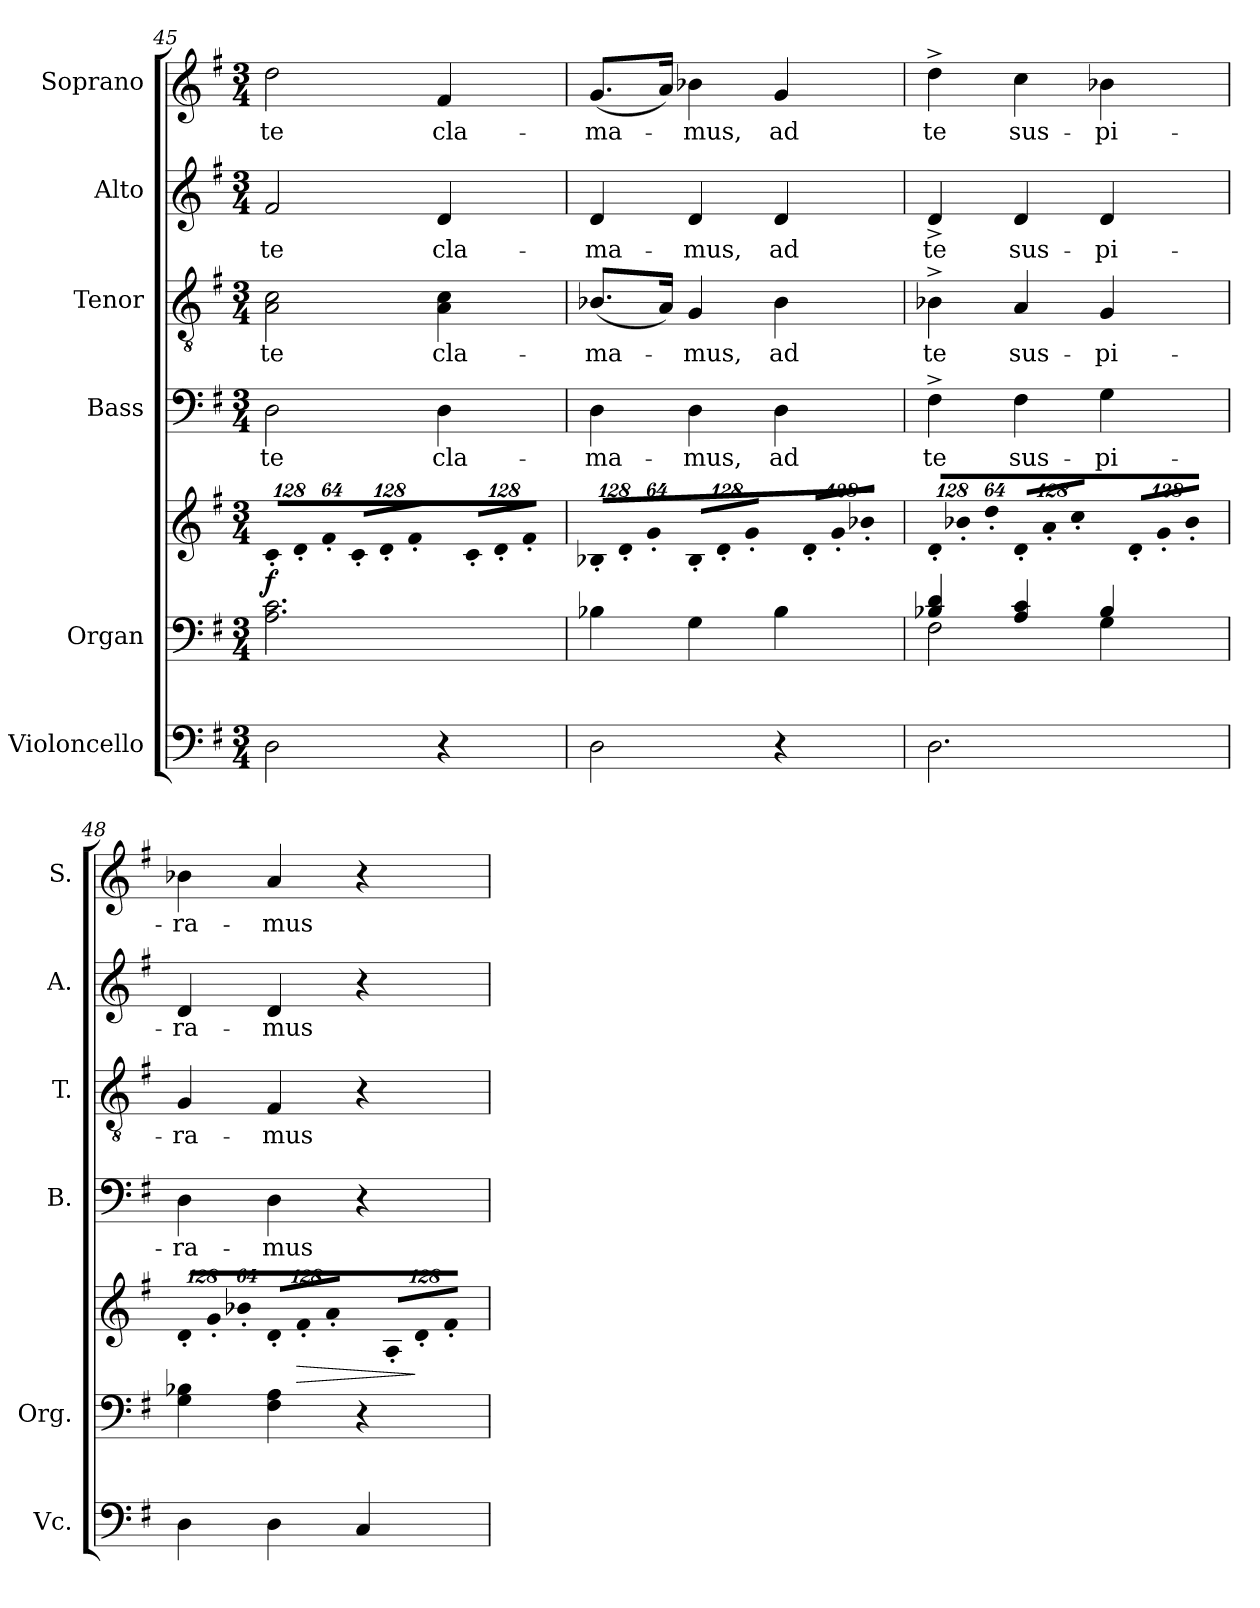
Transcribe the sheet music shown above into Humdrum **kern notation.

**kern	**kern	**kern	**dynam	**kern	**text	**kern	**text	**kern	**text	**kern	**text
*part6	*part5	*part5	*part5	*part4	*part4	*part3	*part3	*part2	*part2	*part1	*part1
*staff7	*staff6	*staff5	*staff5/6	*staff4	*staff4	*staff3	*staff3	*staff2	*staff2	*staff1	*staff1
*I"Violoncello	*I"Organ	*	*	*I"Bass	*	*I"Tenor	*	*I"Alto	*	*I"Soprano	*
*I'Vc.	*I'Org.	*	*	*I'B.	*	*I'T.	*	*I'A.	*	*I'S.	*
*clefF4	*clefF4	*clefG2	*	*clefF4	*	*clefGv2	*	*clefG2	*	*clefG2	*
*	*	*	*	*	*	*ITrd7c12	*	*	*	*	*
*k[f#]	*k[f#]	*k[f#]	*	*k[f#]	*	*k[f#]	*	*k[f#]	*	*k[f#]	*
*G:	*G:	*G:	*	*G:	*	*G:	*	*G:	*	*G:	*
*M3/4	*M3/4	*M3/4	*	*M3/4	*	*M3/4	*	*M3/4	*	*M3/4	*
*	*	*Xbrackettup	*	*	*	*	*	*	*	*	*
=45	=45	=45	=45	=45	=45	=45	=45	=45	=45	=45	=45
!	!	!LO:N:vis=8	!	!	!	!	!	!	!	!	!
!	!	!	!	!	!LO:LY:b:color=#000000	!	!	!	!	!	!
!	!	!	!	!	!	!	!LO:LY:b:color=#000000	!	!	!	!
!	!	!	!	!	!	!	!	!	!LO:LY:b:color=#000000	!	!
!	!	!	!	!	!	!	!	!	!	!	!LO:LY:b:color=#000000
2Di\	2.Ai\ 2.ci	1024%85c'i/L	f	2Di\	te	2AAi\ 2Ci	te	2f#i/	te	2ddi\	te
!	!	!LO:N:vis=8	!	!	!	!	!	!	!	!	!
.	.	1024%85d'i/	.	.	.	.	.	.	.	.	.
!	!	!LO:N:vis=8	!	!	!	!	!	!	!	!	!
.	.	512%43f#'i/J	.	.	.	.	.	.	.	.	.
!	!	!LO:N:vis=8	!	!	!	!	!	!	!	!	!
.	.	1024%85c'i/L	.	.	.	.	.	.	.	.	.
!	!	!LO:N:vis=8	!	!	!	!	!	!	!	!	!
.	.	1024%85d'i/	.	.	.	.	.	.	.	.	.
!	!	!LO:N:vis=8	!	!	!	!	!	!	!	!	!
.	.	512%43f#'i/J	.	.	.	.	.	.	.	.	.
!	!	!LO:N:vis=8	!	!	!	!	!	!	!	!	!
!	!	!	!	!	!LO:LY:b:color=#000000	!	!	!	!	!	!
!	!	!	!	!	!	!	!LO:LY:b:color=#000000	!	!	!	!
!	!	!	!	!	!	!	!	!	!LO:LY:b:color=#000000	!	!
!	!	!	!	!	!	!	!	!	!	!	!LO:LY:b:color=#000000
4r	.	1024%85c'i/L	.	4Di\	cla-	4AAi\ 4Ci	cla-	4di/	cla-	4f#i/	cla-
!	!	!LO:N:vis=8	!	!	!	!	!	!	!	!	!
.	.	1024%85d'i/	.	.	.	.	.	.	.	.	.
!	!	!LO:N:vis=8	!	!	!	!	!	!	!	!	!
.	.	512%43f#'i/J	.	.	.	.	.	.	.	.	.
=46	=46	=46	=46	=46	=46	=46	=46	=46	=46	=46	=46
!	!	!LO:N:vis=8	!	!	!	!	!	!	!	!	!
!	!	!	!	!	!LO:LY:b:color=#000000	!	!	!	!	!	!
!	!	!	!	!	!	!	!LO:LY:b:color=#000000	!	!	!	!
!	!	!	!	!	!	!	!	!	!LO:LY:b:color=#000000	!	!
!	!	!	!	!	!	!	!	!	!	!	!LO:LY:b:color=#000000
2Di\	4B-Xi\	1024%85B-X'i/L	.	4Di\	-ma-	(8.BB-Xi/L	-ma-	4di/	-ma-	(8.gi/L	-ma-
!	!	!LO:N:vis=8	!	!	!	!	!	!	!	!	!
.	.	1024%85d'i/	.	.	.	.	.	.	.	.	.
!	!	!LO:N:vis=8	!	!	!	!	!	!	!	!	!
.	.	512%43g'i/J	.	.	.	.	.	.	.	.	.
.	.	.	.	.	.	16AAi/Jk)	.	.	.	16ai/Jk)	.
!	!	!LO:N:vis=8	!	!	!	!	!	!	!	!	!
!	!	!	!	!	!LO:LY:b:color=#000000	!	!	!	!	!	!
!	!	!	!	!	!	!	!LO:LY:b:color=#000000	!	!	!	!
!	!	!	!	!	!	!	!	!	!LO:LY:b:color=#000000	!	!
!	!	!	!	!	!	!	!	!	!	!	!LO:LY:b:color=#000000
.	4Gi\	1024%85B-'i/L	.	4Di\	-mus,	4GGi/	-mus,	4di/	-mus,	4b-Xi\	-mus,
!	!	!LO:N:vis=8	!	!	!	!	!	!	!	!	!
.	.	1024%85d'i/	.	.	.	.	.	.	.	.	.
!	!	!LO:N:vis=8	!	!	!	!	!	!	!	!	!
.	.	512%43g'i/J	.	.	.	.	.	.	.	.	.
!	!	!LO:N:vis=8	!	!	!	!	!	!	!	!	!
!	!	!	!	!	!LO:LY:b:color=#000000	!	!	!	!	!	!
!	!	!	!	!	!	!	!LO:LY:b:color=#000000	!	!	!	!
!	!	!	!	!	!	!	!	!	!LO:LY:b:color=#000000	!	!
!	!	!	!	!	!	!	!	!	!	!	!LO:LY:b:color=#000000
4r	4B-i\	1024%85d'i/L	.	4Di\	ad	4BB-i\	ad	4di/	ad	4gi/	ad
!	!	!LO:N:vis=8	!	!	!	!	!	!	!	!	!
.	.	1024%85g'i/	.	.	.	.	.	.	.	.	.
!	!	!LO:N:vis=8	!	!	!	!	!	!	!	!	!
.	.	512%43b-X'i/J	.	.	.	.	.	.	.	.	.
=47	=47	=47	=47	=47	=47	=47	=47	=47	=47	=47	=47
*	*^	*	*	*	*	*	*	*	*	*	*
!	!	!	!LO:N:vis=8	!	!	!	!	!	!	!	!	!
!	!	!	!	!	!	!LO:LY:b:color=#000000	!	!	!	!	!	!
!	!	!	!	!	!	!	!	!LO:LY:b:color=#000000	!	!	!	!
!	!	!	!	!	!	!	!	!	!	!LO:LY:b:color=#000000	!	!
!	!	!	!	!	!	!	!	!	!	!	!	!LO:LY:b:color=#000000
2.Di\	4B-Xi/ 4di	2F#i\	1024%85d'i\L	.	4F#^i\	te	4BB-X^i\	te	4d^i/	te	4dd^i\	te
!	!	!	!LO:N:vis=8	!	!	!	!	!	!	!	!	!
.	.	.	1024%85b-X'i\	.	.	.	.	.	.	.	.	.
!	!	!	!LO:N:vis=8	!	!	!	!	!	!	!	!	!
.	.	.	512%43dd'i\J	.	.	.	.	.	.	.	.	.
!	!	!	!LO:N:vis=8	!	!	!	!	!	!	!	!	!
!	!	!	!	!	!	!LO:LY:b:color=#000000	!	!	!	!	!	!
!	!	!	!	!	!	!	!	!LO:LY:b:color=#000000	!	!	!	!
!	!	!	!	!	!	!	!	!	!	!LO:LY:b:color=#000000	!	!
!	!	!	!	!	!	!	!	!	!	!	!	!LO:LY:b:color=#000000
.	4Ai/ 4ci	.	1024%85d'i/L	.	4F#i\	sus-	4AAi/	sus-	4di/	sus-	4cci\	sus-
!	!	!	!LO:N:vis=8	!	!	!	!	!	!	!	!	!
.	.	.	1024%85a'i/	.	.	.	.	.	.	.	.	.
!	!	!	!LO:N:vis=8	!	!	!	!	!	!	!	!	!
.	.	.	512%43cc'i/J	.	.	.	.	.	.	.	.	.
!	!	!	!LO:N:vis=8	!	!	!	!	!	!	!	!	!
!	!	!	!	!	!	!LO:LY:b:color=#000000	!	!	!	!	!	!
!	!	!	!	!	!	!	!	!LO:LY:b:color=#000000	!	!	!	!
!	!	!	!	!	!	!	!	!	!	!LO:LY:b:color=#000000	!	!
!	!	!	!	!	!	!	!	!	!	!	!	!LO:LY:b:color=#000000
.	4B-i/	4Gi\	1024%85d'i/L	.	4Gi\	-pi-	4GGi/	-pi-	4di/	-pi-	4b-Xi\	-pi-
!	!	!	!LO:N:vis=8	!	!	!	!	!	!	!	!	!
.	.	.	1024%85g'i/	.	.	.	.	.	.	.	.	.
!	!	!	!LO:N:vis=8	!	!	!	!	!	!	!	!	!
.	.	.	512%43b-'i/J	.	.	.	.	.	.	.	.	.
*	*v	*v	*	*	*	*	*	*	*	*	*	*
=48	=48	=48	=48	=48	=48	=48	=48	=48	=48	=48	=48
!	!	!LO:N:vis=8	!	!	!	!	!	!	!	!	!
!	!	!	!	!	!LO:LY:b:color=#000000	!	!	!	!	!	!
!	!	!	!	!	!	!	!LO:LY:b:color=#000000	!	!	!	!
!	!	!	!	!	!	!	!	!	!LO:LY:b:color=#000000	!	!
!	!	!	!	!	!	!	!	!	!	!	!LO:LY:b:color=#000000
4Di\	4Gi\ 4B-Xi	1024%85d'i/L	.	4Di\	-ra-	4GGi/	-ra-	4di/	-ra-	4b-Xi\	-ra-
!	!	!LO:N:vis=8	!	!	!	!	!	!	!	!	!
.	.	1024%85g'i/	.	.	.	.	.	.	.	.	.
!	!	!LO:N:vis=8	!	!	!	!	!	!	!	!	!
.	.	512%43b-X'i/J	.	.	.	.	.	.	.	.	.
!	!	!LO:N:vis=8	!	!	!	!	!	!	!	!	!
!	!	!	!	!	!LO:LY:b:color=#000000	!	!	!	!	!	!
!	!	!	!	!	!	!	!LO:LY:b:color=#000000	!	!	!	!
!	!	!	!	!	!	!	!	!	!LO:LY:b:color=#000000	!	!
!	!	!	!	!	!	!	!	!	!	!	!LO:LY:b:color=#000000
4Di\	4F#i\ 4Ai	1024%85d'i/L	.	4Di\	-mus	4FF#i/	-mus	4di/	-mus	4ai/	-mus
!	!	!LO:N:vis=8	!LO:HP:b	!	!	!	!	!	!	!	!
.	.	1024%85f#'i/	>	.	.	.	.	.	.	.	.
!	!	!LO:N:vis=8	!	!	!	!	!	!	!	!	!
.	.	512%43a'i/J	.	.	.	.	.	.	.	.	.
!	!	!LO:N:vis=8	!	!	!	!	!	!	!	!	!
4Ci/	4r	1024%85A'i/L	.	4r	.	4r	.	4r	.	4r	.
!	!	!LO:N:vis=8	!	!	!	!	!	!	!	!	!
.	.	1024%85d'i/	.	.	.	.	.	.	.	.	.
!	!	!LO:N:vis=8	!	!	!	!	!	!	!	!	!
.	.	512%43f#'i/J	]	.	.	.	.	.	.	.	.
=	=	=	=	=	=	=	=	=	=	=	=
*-	*-	*-	*-	*-	*-	*-	*-	*-	*-	*-	*-
